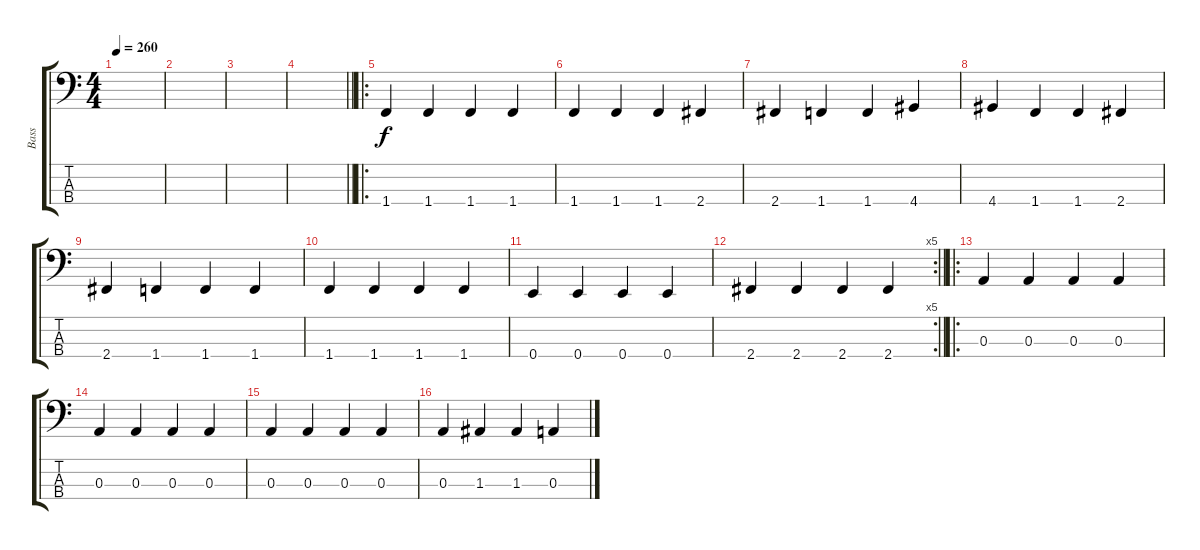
\track ("Bass" "Bass") {instrument electricbasspick}
\staff {score tabs}
\tuning (G2 D2 A1 E1) {hide}
\ts (4 4)
\tempo 260
\clef f4
\ks c
|
|
|
\barLineRight lightlight
|
\ro
\section ("" "")
1.4.4 1.4.4 1.4.4 1.4.4 |
1.4.4 1.4.4 1.4.4 2.4.4 |
2.4.4 1.4.4 1.4.4 4.4.4 |
4.4.4 1.4.4 1.4.4 2.4.4 |
2.4.4 1.4.4 1.4.4 1.4.4 |
1.4.4 1.4.4 1.4.4 1.4.4 |
0.4.4 0.4.4 0.4.4 0.4.4 |
\rc 5
\barLineRight lightlight
2.4.4 2.4.4 2.4.4 2.4.4 |
\ro
\section ("" "")
0.3.4 0.3.4 0.3.4 0.3.4 |
0.3.4 0.3.4 0.3.4 0.3.4 |
0.3.4 0.3.4 0.3.4 0.3.4 |
0.3.4 1.3.4 1.3.4 0.3.4
